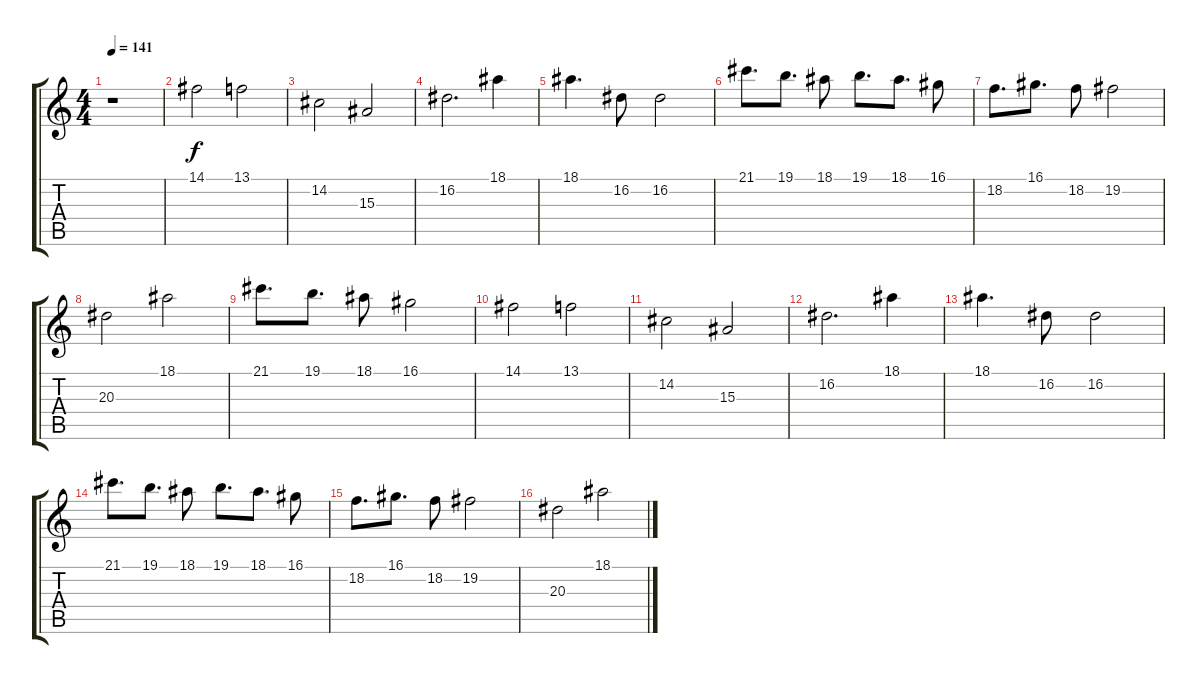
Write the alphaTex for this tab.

\track "" {instrument reedorgan}
\staff {score tabs}
\tuning (E4 B3 G3 D3 A2 E2) {hide}
\ts (4 4)
\tempo 141
\clef g2
\ks c
r.1{dy f} |
14.1.2 13.1.2 |
14.2.2 15.3.2 |
16.2.2{d} 18.1.4 |
18.1.4{d} 16.2.8 16.2.2 |
21.1.8{d} 19.1.8{d} 18.1.8 19.1.8{d} 18.1.8{d} 16.1.8 |
18.2.8{d} 16.1.8{d} 18.2.8 19.2.2 |
20.3.2 18.1.2 |
21.1.8{d} 19.1.8{d} 18.1.8 16.1.2 |
14.1.2 13.1.2 |
14.2.2 15.3.2 |
16.2.2{d} 18.1.4 |
18.1.4{d} 16.2.8 16.2.2 |
21.1.8{d} 19.1.8{d} 18.1.8 19.1.8{d} 18.1.8{d} 16.1.8 |
18.2.8{d} 16.1.8{d} 18.2.8 19.2.2 |
20.3.2 18.1.2
